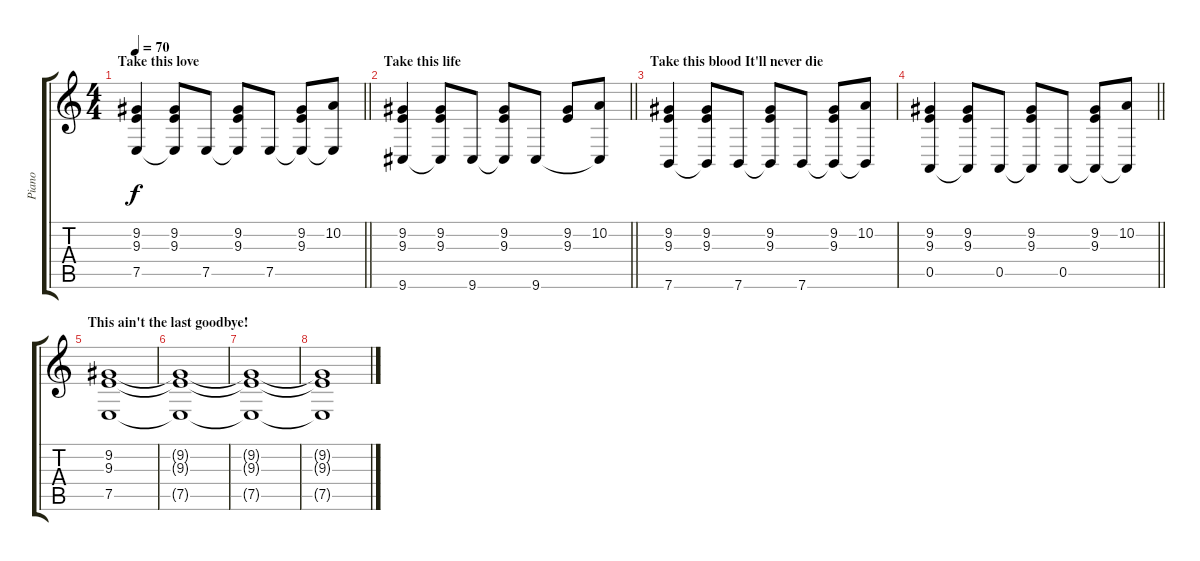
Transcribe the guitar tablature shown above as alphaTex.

\track ("Piano" "Piano") {instrument brightacousticpiano}
\staff {score tabs}
\tuning (E4 B3 G3 D3 A2 E2) {hide}
\ts (4 4)
\section ("" "Take this love")
\tempo 70
\clef g2
\barLineRight lightlight
\ks c
(9.2 9.3 7.5).4{dy f} (9.2 9.3 7.5{t}).8 7.5.8 (9.2 9.3 7.5{t}).8 7.5.8 (9.2 9.3 7.5{t}).8 (10.2 7.5{t}).8 |
\section ("" "Take this life")
\barLineRight lightlight
(9.2 9.3 9.6).4 (9.2 9.3 9.6{t}).8 9.6.8 (9.2 9.3 9.6{t}).8 9.6.8 (9.2 9.3).8 (10.2 9.6{t}).8 |
\section ("" "Take this blood It'll never die")
(9.2 9.3 7.6).4 (9.2 9.3 7.6{t}).8 7.6.8 (9.2 9.3 7.6{t}).8 7.6.8 (9.2 9.3 7.6{t}).8 (10.2 7.6{t}).8 |
\barLineRight lightlight
(9.2 9.3 0.5).4 (9.2 9.3 0.5{t}).8 0.5.8 (9.2 9.3 0.5{t}).8 0.5.8 (9.2 9.3 0.5{t}).8 (10.2 0.5{t}).8 |
\section ("" "This ain't the last goodbye!")
(9.2 9.3 7.5).1 |
(9.2{t} 9.3{t} 7.5{t}).1 |
(9.2{t} 9.3{t} 7.5{t}).1 |
(9.2{t} 9.3{t} 7.5{t}).1
